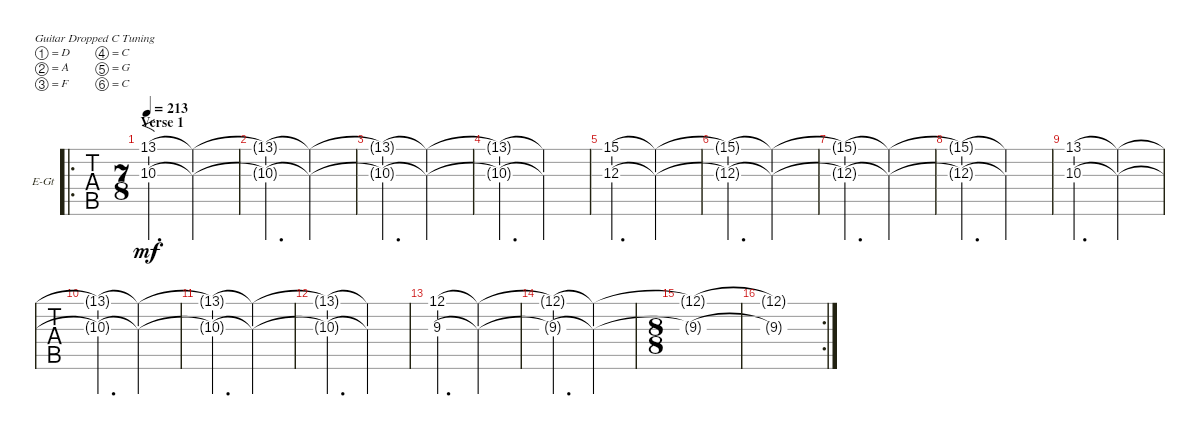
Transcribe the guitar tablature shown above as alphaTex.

\defaultSystemsLayout 4
\bracketExtendMode groupsimilarinstruments
\firstSystemTrackNameOrientation horizontal
\otherSystemsTrackNameOrientation horizontal
\track ("Strings Rhythm" "E-Gt") {instrument distortionguitar}
\staff {tabs}
\tuning (D4 A3 F3 C3 G2 C2)
\ro
\ts (7 8)
\section ("" "Verse 1")
\tempo 213
\clef g2
\ks c
(10.3 13.1).4{f d dy mf} (10.3{t} 13.1{t}).2 |
(10.3{t} 13.1{t}).4{d} (10.3{t} 13.1{t}).2 |
(10.3{t} 13.1{t}).4{d} (10.3{t} 13.1{t}).2 |
(10.3{t} 13.1{t}).4{d} (10.3{t} 13.1{t}).2 |
(12.3 15.1).4{d} (12.3{t} 15.1{t}).2 |
(12.3{t} 15.1{t}).4{d} (12.3{t} 15.1{t}).2 |
(12.3{t} 15.1{t}).4{d} (12.3{t} 15.1{t}).2 |
(12.3{t} 15.1{t}).4{d} (12.3{t} 15.1{t}).2 |
(10.3 13.1).4{d} (10.3{t} 13.1{t}).2 |
(10.3{t} 13.1{t}).4{d} (10.3{t} 13.1{t}).2 |
(10.3{t} 13.1{t}).4{d} (10.3{t} 13.1{t}).2 |
(10.3{t} 13.1{t}).4{d} (10.3{t} 13.1{t}).2 |
(9.3 12.1).4{d} (9.3{t} 12.1{t}).2 |
(9.3{t} 12.1{t}).4{d} (9.3{t} 12.1{t}).2 |
\ts (8 8)
(9.3{t} 12.1{t}).1 |
\rc 2
(9.3{t} 12.1{t}).1
